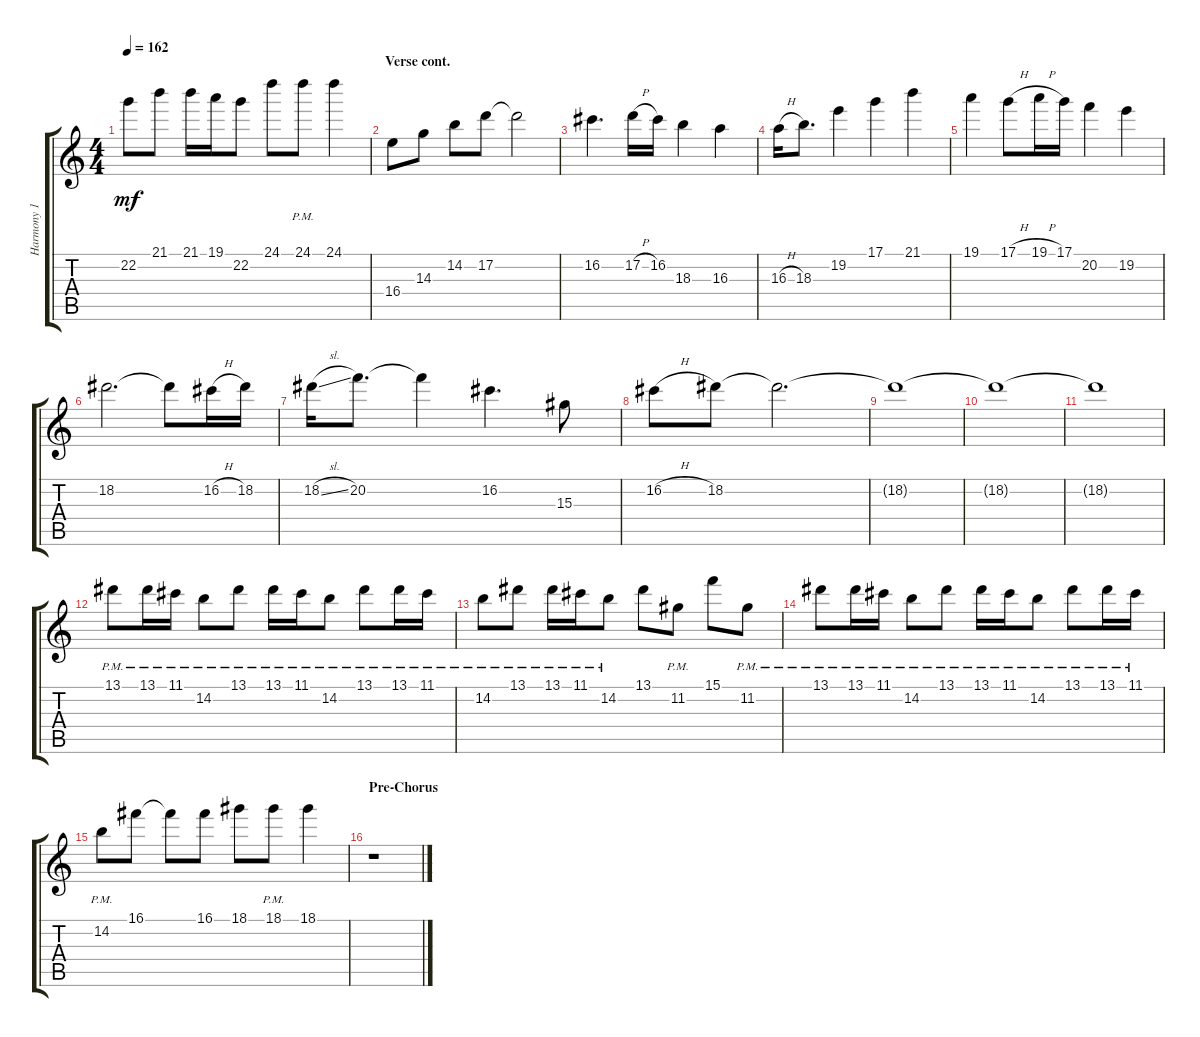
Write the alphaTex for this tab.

\track ("Harmony 1" "Harmony 1") {instrument overdrivenguitar}
\staff {score tabs}
\tuning (D4 A3 F3 C3 G2 C2) {hide}
\ts (4 4)
\tempo 162
\clef g2
\ks aminor
22.2.8{dy mf} 21.1.8 21.1.16 19.1.16 22.2.8 24.1.8 24.1{pm}.8 24.1.4 |
\section ("" "Verse cont.")
16.4.8 14.3.8 14.2.8 17.2.8 17.2{t}.2 |
16.2.4{d} 17.2{h}.16 16.2.16 18.3.4 16.3.4 |
16.3{h}.16 18.3.8{d} 19.2.4 17.1.4 21.1.4 |
19.1.4 17.1{h}.8 19.1{h}.16 17.1.16 20.2.4 19.2.4 |
18.2.2{d} 18.2{t}.8 16.2{h}.16 18.2.16 |
18.2{sl}.16 20.2.8{d} 20.2{t}.4 16.2.4{d} 15.3.8 |
16.2{h}.8 18.2.8 18.2{t}.2{d} |
18.2{t}.1 |
18.2{t}.1 |
18.2{t}.1 |
13.1{pm}.8 13.1{pm}.16 11.1{pm}.16 14.2{pm}.8 13.1{pm}.8 13.1{pm}.16 11.1{pm}.16 14.2{pm}.8 13.1{pm}.8 13.1{pm}.16 11.1{pm}.16 |
14.2{pm}.8 13.1{pm}.8 13.1{pm}.16 11.1{pm}.16 14.2{pm}.8 13.1.8 11.2{pm}.8 15.1.8 11.2{pm}.8 |
13.1{pm}.8 13.1{pm}.16 11.1{pm}.16 14.2{pm}.8 13.1{pm}.8 13.1{pm}.16 11.1{pm}.16 14.2{pm}.8 13.1{pm}.8 13.1{pm}.16 11.1{pm}.16 |
14.2{pm}.8 16.1.8 16.1{t}.8 16.1.8 18.1.8 18.1{pm}.8 18.1.4 |
\section ("" "Pre-Chorus")
r.1
